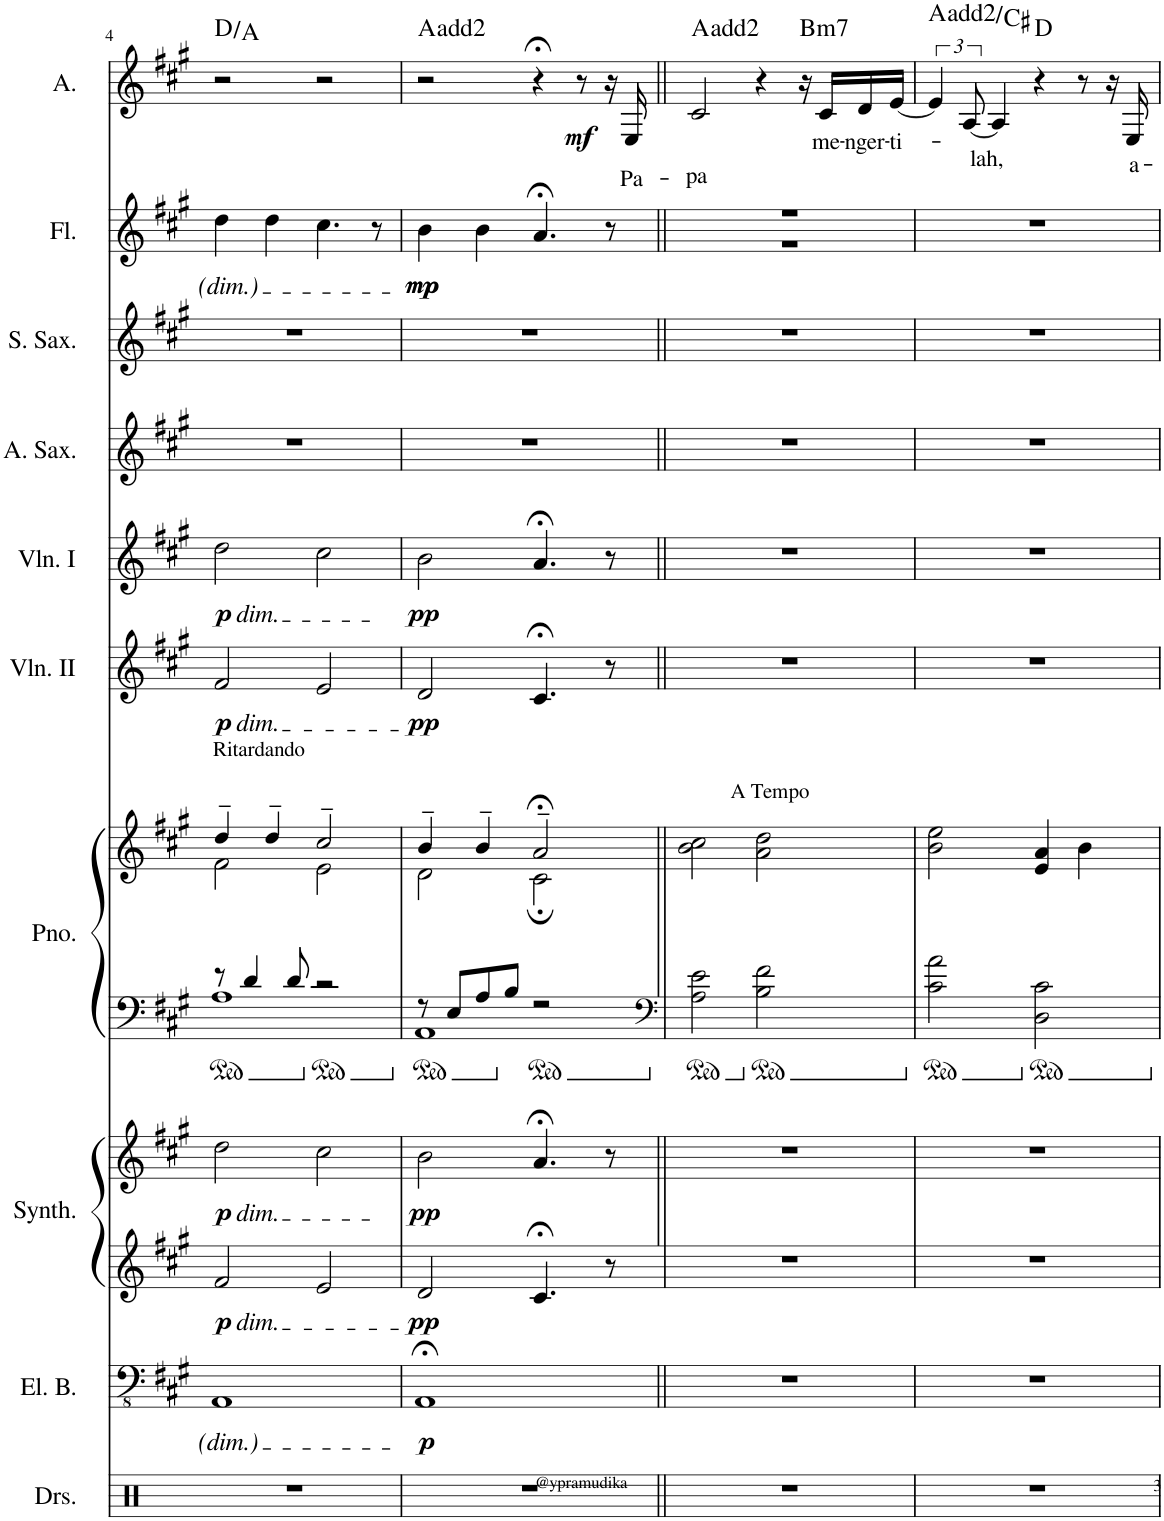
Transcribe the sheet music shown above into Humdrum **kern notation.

**kern	**kern	**dynam	**kern	**kern	**dynam	**kern	**kern	**kern	**dynam	**kern	**dynam	**kern	**kern	**kern	**dynam	**kern	**text	**dynam	**harte
*part10	*part9	*part9	*part8	*part8	*part8	*part7	*part7	*part6	*part6	*part5	*part5	*part4	*part3	*part2	*part2	*part1	*part1	*part1	*part1
*staff12	*staff11	*staff11	*staff10	*staff9	*staff9/10	*staff8	*staff7	*staff6	*staff6	*staff5	*staff5	*staff4	*staff3	*staff2	*staff2	*staff1	*staff1	*staff1	*
*I"Drumset	*I"Electric Bass	*	*I"String Synthesizer	*	*	*I"Piano	*	*I"Violin II	*	*I"Violin I	*	*I"Alto Saxophone	*I"Soprano Saxophone	*I"Flute	*	*I"Alto	*	*	*
*I'Drs.	*I'El. B.	*	*I'Synth.	*	*	*I'Pno.	*	*I'Vln. II	*	*I'Vln. I	*	*I'A. Sax.	*I'S. Sax.	*I'Fl.	*	*I'A.	*	*	*
!!LO:PB:g=z
*clefX	*clefFv4	*	*clefG2	*clefG2	*	*clefF4	*clefG2	*clefG2	*	*clefG2	*	*clefG2	*clefG2	*clefG2	*	*clefG2	*	*	*
*	*	*	*	*	*	*	*	*	*	*	*	*ITrd5c9	*ITrd1c2	*	*	*	*	*	*
*k[f#c#g#]	*k[f#c#g#]	*	*k[f#c#g#]	*k[f#c#g#]	*	*k[f#c#g#]	*k[f#c#g#]	*k[f#c#g#]	*	*k[f#c#g#]	*	*k[f#c#g#]	*k[f#c#g#]	*k[f#c#g#]	*	*k[f#c#g#]	*	*	*
*M4/4	*M4/4	*	*M4/4	*M4/4	*	*M4/4	*M4/4	*M4/4	*	*M4/4	*	*M4/4	*M4/4	*M4/4	*	*M4/4	*	*	*
=4	=4	=4	=4	=4	=4	=4	=4	=4	=4	=4	=4	=4	=4	=4	=4	=4	=4	=4	=4
*	*	*	*	*	*	*^	*^	*	*	*	*	*	*	*	*	*	*	*	*
!	!	!	!	!	!	!	!	!	!	!	!	!LO:TX:b:i:t=dim.	!	!	!	!	!	!	!	!	!
!	!	!	!	!	!	!	!	!	!	!LO:TX:b:i:t=dim.	!	!	!	!	!	!	!	!	!	!	!
!	!	!	!	!	!	!	!	!LO:TX:a:t=Ritardando	!	!	!	!	!	!	!	!	!	!	!	!	!
!	!	!	!	!LO:TX:b:i:t=dim.	!	!	!	!	!	!	!	!	!	!	!	!	!	!	!	!	!
!	!	!	!LO:TX:b:i:t=dim.	!	!	!	!	!	!	!	!	!	!	!	!	!	!	!	!	!	!
!	!	!	!	!	!LO:DY:b=2	!	!	!	!	!	!	!	!	!	!	!	!	!	!	!	!
!	!	!	!	!	!LO:DY:n=1:b	!	!	!	!	!	!LO:DY:b	!	!LO:DY:b	!	!	!	!	!	!	!	!
1r	1AAA	.	2f#/	2dd\	p p	8r	1A	4dd~/	2f#\	2f#/	p	2dd\	p	1r	1r	4dd\	.	2r	.	.	D:maj/5
.	.	.	.	.	.	4d/	.	.	.	.	.	.	.	.	.	.	.	.	.	.	.
.	.	.	.	.	.	.	.	4dd~/	.	.	.	.	.	.	.	4dd\	.	.	.	.	.
.	.	.	.	.	.	8d/	.	.	.	.	.	.	.	.	.	.	.	.	.	.	.
.	.	.	2e/	2cc#\	.	2r	.	2cc#~/	2e\	2e/	.	2cc#\	.	.	.	4.cc#\	.	2r	.	.	.
.	.	.	.	.	.	.	.	.	.	.	.	.	.	.	.	8r	.	.	.	.	.
=5	=5	=5	=5	=5	=5	=5	=5	=5	=5	=5	=5	=5	=5	=5	=5	=5	=5	=5	=5	=5	=5
!	!	!LO:DY:b	!	!	!LO:DY:b=2	!	!	!	!	!	!	!	!	!	!	!	!	!	!	!	!
!	!	!	!	!	!LO:DY:n=1:b	!	!	!	!	!	!LO:DY:b	!	!LO:DY:b	!	!	!	!LO:DY:b	!	!	!	!
!	!	!	!	!	!	!	!	!	!	!	!	!	!	!	!	!	!LO:DY:n=1:b	!	!	!	!
1r	1AAA;<	p	2d/	2b\	pp pp	8r	1AA	4b~/	2d\	2d/	pp	2b\	pp	1r	1r	4b\	mp mp	2r	.	.	A:maj(2)
.	.	.	.	.	.	8E/L	.	.	.	.	.	.	.	.	.	.	.	.	.	.	.
.	.	.	.	.	.	8A/	.	4b~/	.	.	.	.	.	.	.	4b\	.	.	.	.	.
.	.	.	.	.	.	8B/J	.	.	.	.	.	.	.	.	.	.	.	.	.	.	.
.	.	.	4.c#;</	4.a;</	.	2r	.	2a;<~/	2c#;\	4.c#;</	.	4.a;</	.	.	.	4.a;</	.	4r;<	.	.	.
!	!	!	!	!	!	!	!	!	!	!	!	!	!	!	!	!	!	!	!	!LO:DY:b	!
.	.	.	.	.	.	.	.	.	.	.	.	.	.	.	.	.	.	8r	.	mf	.
.	.	.	8r	8r	.	.	.	.	.	8r	.	8r	.	.	.	8r	.	16r	.	.	.
!	!	!	!	!	!	!	!	!	!	!	!	!	!	!	!	!	!	!	!LO:LY:b	!	!
.	.	.	.	.	.	.	.	.	.	.	.	.	.	.	.	.	.	16E/	Pa-	.	.
*	*	*	*	*	*	*v	*v	*	*	*	*	*	*	*	*	*	*	*	*	*	*
*	*	*	*	*	*	*	*v	*v	*	*	*	*	*	*	*	*	*	*	*	*
=6||	=6||	=6||	=6||	=6||	=6||	=6||	=6||	=6||	=6||	=6||	=6||	=6||	=6||	=6||	=6||	=6||	=6||	=6||	=6||
*	*	*	*	*	*	*clefF4	*	*	*	*	*	*	*	*	*	*	*	*	*
*	*	*	*	*	*	*	*	*	*	*	*	*	*	*^	*	*	*	*	*
!	!	!	!	!	!	!	!LO:TX:a:t=A Tempo	!	!	!	!	!	!	!	!	!	!	!	!	!
!	!	!	!	!	!	!	!	!	!	!	!	!	!	!	!	!	!	!LO:LY:b	!	!
1r	1r	.	1r	1r	.	2A\ 2e\	2b\ 2cc#\	1r	.	1r	.	1r	1r	1r	1r	.	2c#/	-pa	.	A:maj(2)
.	.	.	.	.	.	2B\ 2f#\	2a\ 2dd\	.	.	.	.	.	.	.	.	.	4r	.	.	.
!	!	!	!	!	!	!	!	!	!	!	!	!	!	!	!	!	!	!	!	!LO:H:kt=m7
.	.	.	.	.	.	.	.	.	.	.	.	.	.	.	.	.	16r	.	.	B:min7
!	!	!	!	!	!	!	!	!	!	!	!	!	!	!	!	!	!	!LO:LY:b	!	!
.	.	.	.	.	.	.	.	.	.	.	.	.	.	.	.	.	16c#/LL	me-	.	.
!	!	!	!	!	!	!	!	!	!	!	!	!	!	!	!	!	!	!LO:LY:b	!	!
.	.	.	.	.	.	.	.	.	.	.	.	.	.	.	.	.	16d/	-nger-	.	.
!	!	!	!	!	!	!	!	!	!	!	!	!	!	!	!	!	!	!LO:LY:b	!	!
.	.	.	.	.	.	.	.	.	.	.	.	.	.	.	.	.	[16e/JJ	-ti-	.	.
*	*	*	*	*	*	*	*	*	*	*	*	*	*	*v	*v	*	*	*	*	*
=7	=7	=7	=7	=7	=7	=7	=7	=7	=7	=7	=7	=7	=7	=7	=7	=7	=7	=7	=7
1r	1r	.	1r	1r	.	2c#\ 2a\	2b\ 2ee\	1r	.	1r	.	1r	1r	1r	.	6e/]	.	.	A:maj(2)/3
!	!	!	!	!	!	!	!	!	!	!	!	!	!	!	!	!	!LO:LY:b	!	!
.	.	.	.	.	.	.	.	.	.	.	.	.	.	.	.	[12A/	-lah,	.	.
.	.	.	.	.	.	.	.	.	.	.	.	.	.	.	.	4A/]	.	.	.
.	.	.	.	.	.	2D\ 2c#\	4e/ 4a/	.	.	.	.	.	.	.	.	4r	.	.	D:maj
.	.	.	.	.	.	.	4b\	.	.	.	.	.	.	.	.	8r	.	.	.
.	.	.	.	.	.	.	.	.	.	.	.	.	.	.	.	16r	.	.	.
!	!	!	!	!	!	!	!	!	!	!	!	!	!	!	!	!	!LO:LY:b	!	!
.	.	.	.	.	.	.	.	.	.	.	.	.	.	.	.	16E/	a-	.	.
=	=	=	=	=	=	=	=	=	=	=	=	=	=	=	=	=	=	=	=
*-	*-	*-	*-	*-	*-	*-	*-	*-	*-	*-	*-	*-	*-	*-	*-	*-	*-	*-	*-
